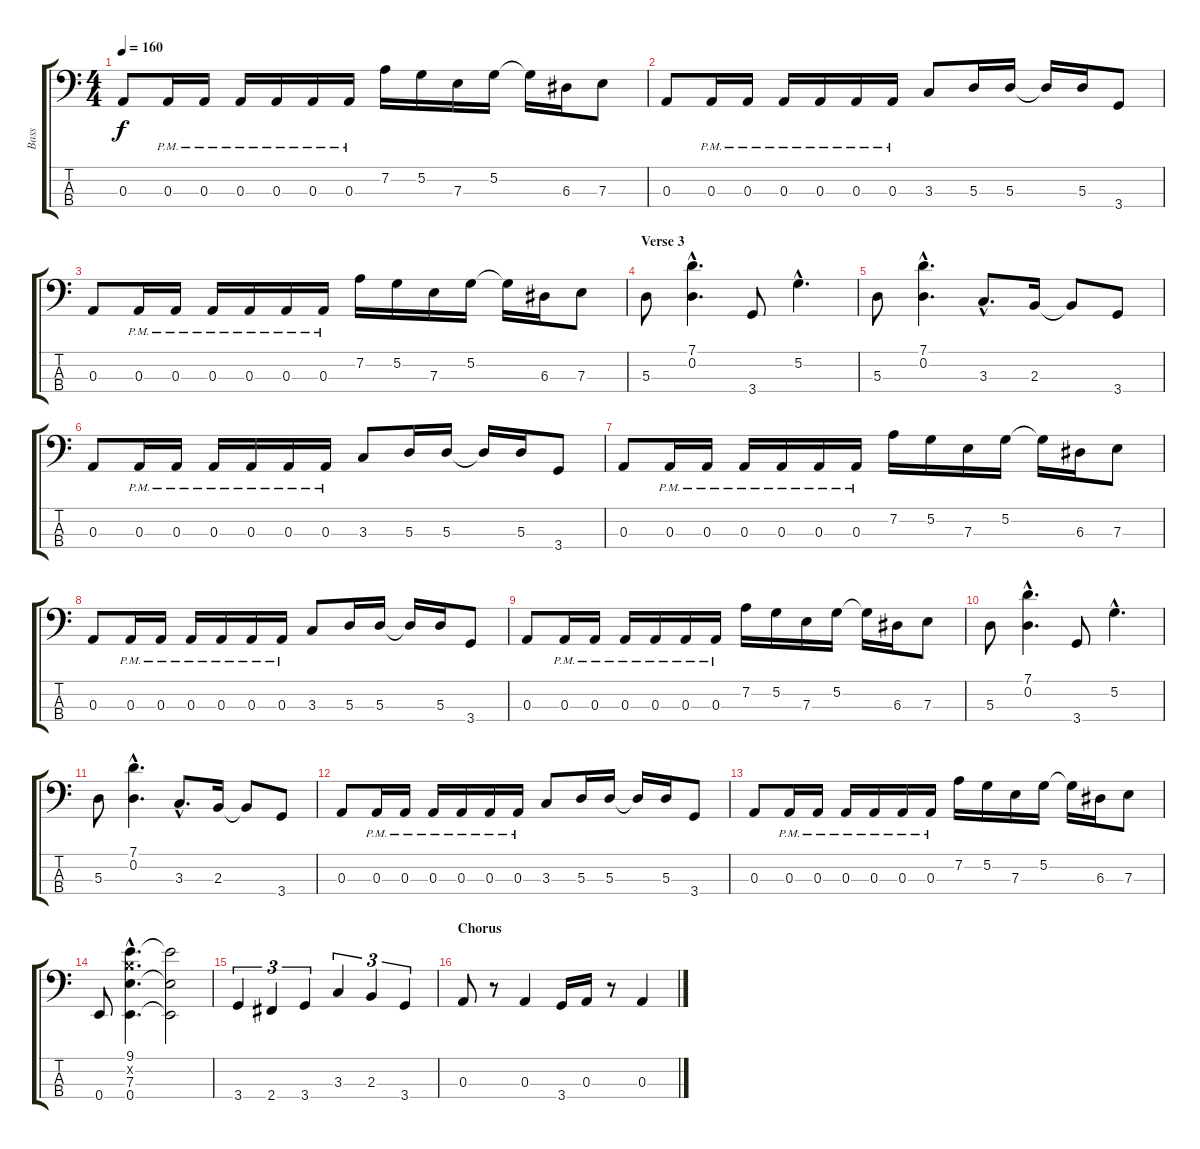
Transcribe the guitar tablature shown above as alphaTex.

\track ("Bass" "Bass") {instrument electricbasspick}
\staff {score tabs}
\tuning (G2 D2 A1 E1) {hide}
\ts (4 4)
\tempo 160
\clef f4
\ks c
0.3.8{dy f} 0.3{pm}.16 0.3{pm}.16 0.3{pm}.16 0.3{pm}.16 0.3{pm}.16 0.3{pm}.16 7.2.16 5.2.16 7.3.16 5.2.16 5.2{t}.16 6.3.16 7.3.8 |
0.3.8 0.3{pm}.16 0.3{pm}.16 0.3{pm}.16 0.3{pm}.16 0.3{pm}.16 0.3{pm}.16 3.3.8 5.3.16 5.3.16 5.3{t}.16 5.3.16 3.4.8 |
0.3.8 0.3{pm}.16 0.3{pm}.16 0.3{pm}.16 0.3{pm}.16 0.3{pm}.16 0.3{pm}.16 7.2.16 5.2.16 7.3.16 5.2.16 5.2{t}.16 6.3.16 7.3.8 |
\section ("" "Verse 3")
5.3.8 (7.1{hac} 0.2{hac}).4{d} 3.4.8 5.2{hac}.4{d} |
5.3.8 (7.1{hac} 0.2{hac}).4{d} 3.3{hac}.8{d} 2.3.16 2.3{t}.8 3.4.8 |
0.3.8 0.3{pm}.16 0.3{pm}.16 0.3{pm}.16 0.3{pm}.16 0.3{pm}.16 0.3{pm}.16 3.3.8 5.3.16 5.3.16 5.3{t}.16 5.3.16 3.4.8 |
0.3.8 0.3{pm}.16 0.3{pm}.16 0.3{pm}.16 0.3{pm}.16 0.3{pm}.16 0.3{pm}.16 7.2.16 5.2.16 7.3.16 5.2.16 5.2{t}.16 6.3.16 7.3.8 |
0.3.8 0.3{pm}.16 0.3{pm}.16 0.3{pm}.16 0.3{pm}.16 0.3{pm}.16 0.3{pm}.16 3.3.8 5.3.16 5.3.16 5.3{t}.16 5.3.16 3.4.8 |
0.3.8 0.3{pm}.16 0.3{pm}.16 0.3{pm}.16 0.3{pm}.16 0.3{pm}.16 0.3{pm}.16 7.2.16 5.2.16 7.3.16 5.2.16 5.2{t}.16 6.3.16 7.3.8 |
5.3.8 (7.1{hac} 0.2{hac}).4{d} 3.4.8 5.2{hac}.4{d} |
5.3.8 (7.1{hac} 0.2{hac}).4{d} 3.3{hac}.8{d} 2.3.16 2.3{t}.8 3.4.8 |
0.3.8 0.3{pm}.16 0.3{pm}.16 0.3{pm}.16 0.3{pm}.16 0.3{pm}.16 0.3{pm}.16 3.3.8 5.3.16 5.3.16 5.3{t}.16 5.3.16 3.4.8 |
0.3.8 0.3{pm}.16 0.3{pm}.16 0.3{pm}.16 0.3{pm}.16 0.3{pm}.16 0.3{pm}.16 7.2.16 5.2.16 7.3.16 5.2.16 5.2{t}.16 6.3.16 7.3.8 |
0.4.8 (9.1{hac} 9.2{hac x} 7.3{hac} 0.4{hac}).4{d} (9.1{t} 7.3{t} 0.4{t}).2 |
3.4.4{tu (3 2)} 2.4.4{tu (3 2)} 3.4.4{tu (3 2)} 3.3.4{tu (3 2)} 2.3.4{tu (3 2)} 3.4.4{tu (3 2)} |
\section ("" "Chorus")
0.3.8 r.8 0.3.4 3.4.16 0.3.16 r.8 0.3.4
